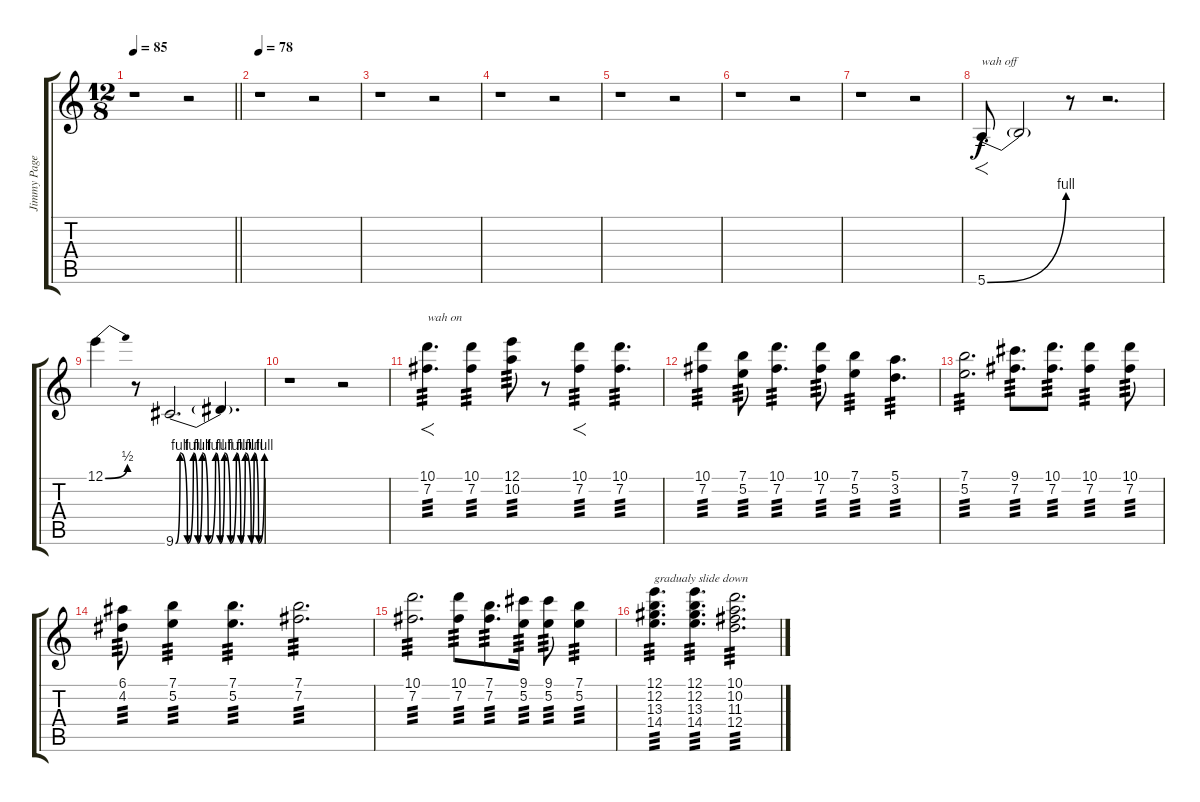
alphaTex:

\track ("Jimmy Page - Guitar" "Jimmy Page") {instrument overdrivenguitar}
\staff {score tabs}
\tuning (E4 B3 G3 D3 A2 E2) {hide}
\ts (12 8)
\tempo 85
\clef g2
\barLineRight lightlight
\ks c
r.1{dy f} r.2 |
\tempo 78
r.1 r.2 |
r.1 r.2 |
r.1 r.2 |
r.1 r.2 |
r.1 r.2 |
r.1 r.2 |
5.6{be (bend 0 0 60 4)}.8{f txt "wah off" instrument pad6metallic} 5.6{t}.2 r.8 r.2{d} |
12.1{be (bend 0 0 60 2)}.4 r.8 9.6{be (custom 0 0 3 4 8 0 12 4 15 0 18 4 22 0 27 4 30 0 33 4 37 0 41 4 44 0 47 4 51 0 53 4 56 0 60 4)}.2{d} 9.6{t}.4{d} |
r.1 r.2 |
(10.1 7.2).4{f d txt "wah on" tp 3 instrument overdrivenguitar} (10.1 7.2).4{tp 3} (12.1 10.2).8{tp 3} r.8 (10.1 7.2).4{f tp 3} (10.1 7.2).4{d tp 3} |
(10.1 7.2).4{tp 3} (7.1 5.2).8{tp 3} (10.1 7.2).4{d tp 3} (10.1 7.2).8{tp 3} (7.1 5.2).4{tp 3} (5.1 3.2).4{d tp 3} |
(7.1 5.2).2{d tp 3} (9.1 7.2).8{d tp 3} (10.1 7.2).8{d tp 3} (10.1 7.2).4{tp 3} (10.1 7.2).8{tp 3} |
(6.1 4.2).8{tp 3} (7.1 5.2).4{tp 3} (7.1 5.2).4{d tp 3} (7.1 7.2).2{d tp 3} |
(10.1 7.2).2{d tp 3} (10.1 7.2).8{tp 3} (7.1 7.2).8{d tp 3} (9.1 5.2).16{tp 3} (9.1 5.2).8{tp 3} (7.1 5.2).4{tp 3} |
(12.1 12.2 13.3 14.4).4{d txt "gradualy slide down" tp 3} (12.1 12.2 13.3 14.4).4{d tp 3} (10.1 10.2 11.3 12.4).2{d tp 3}
